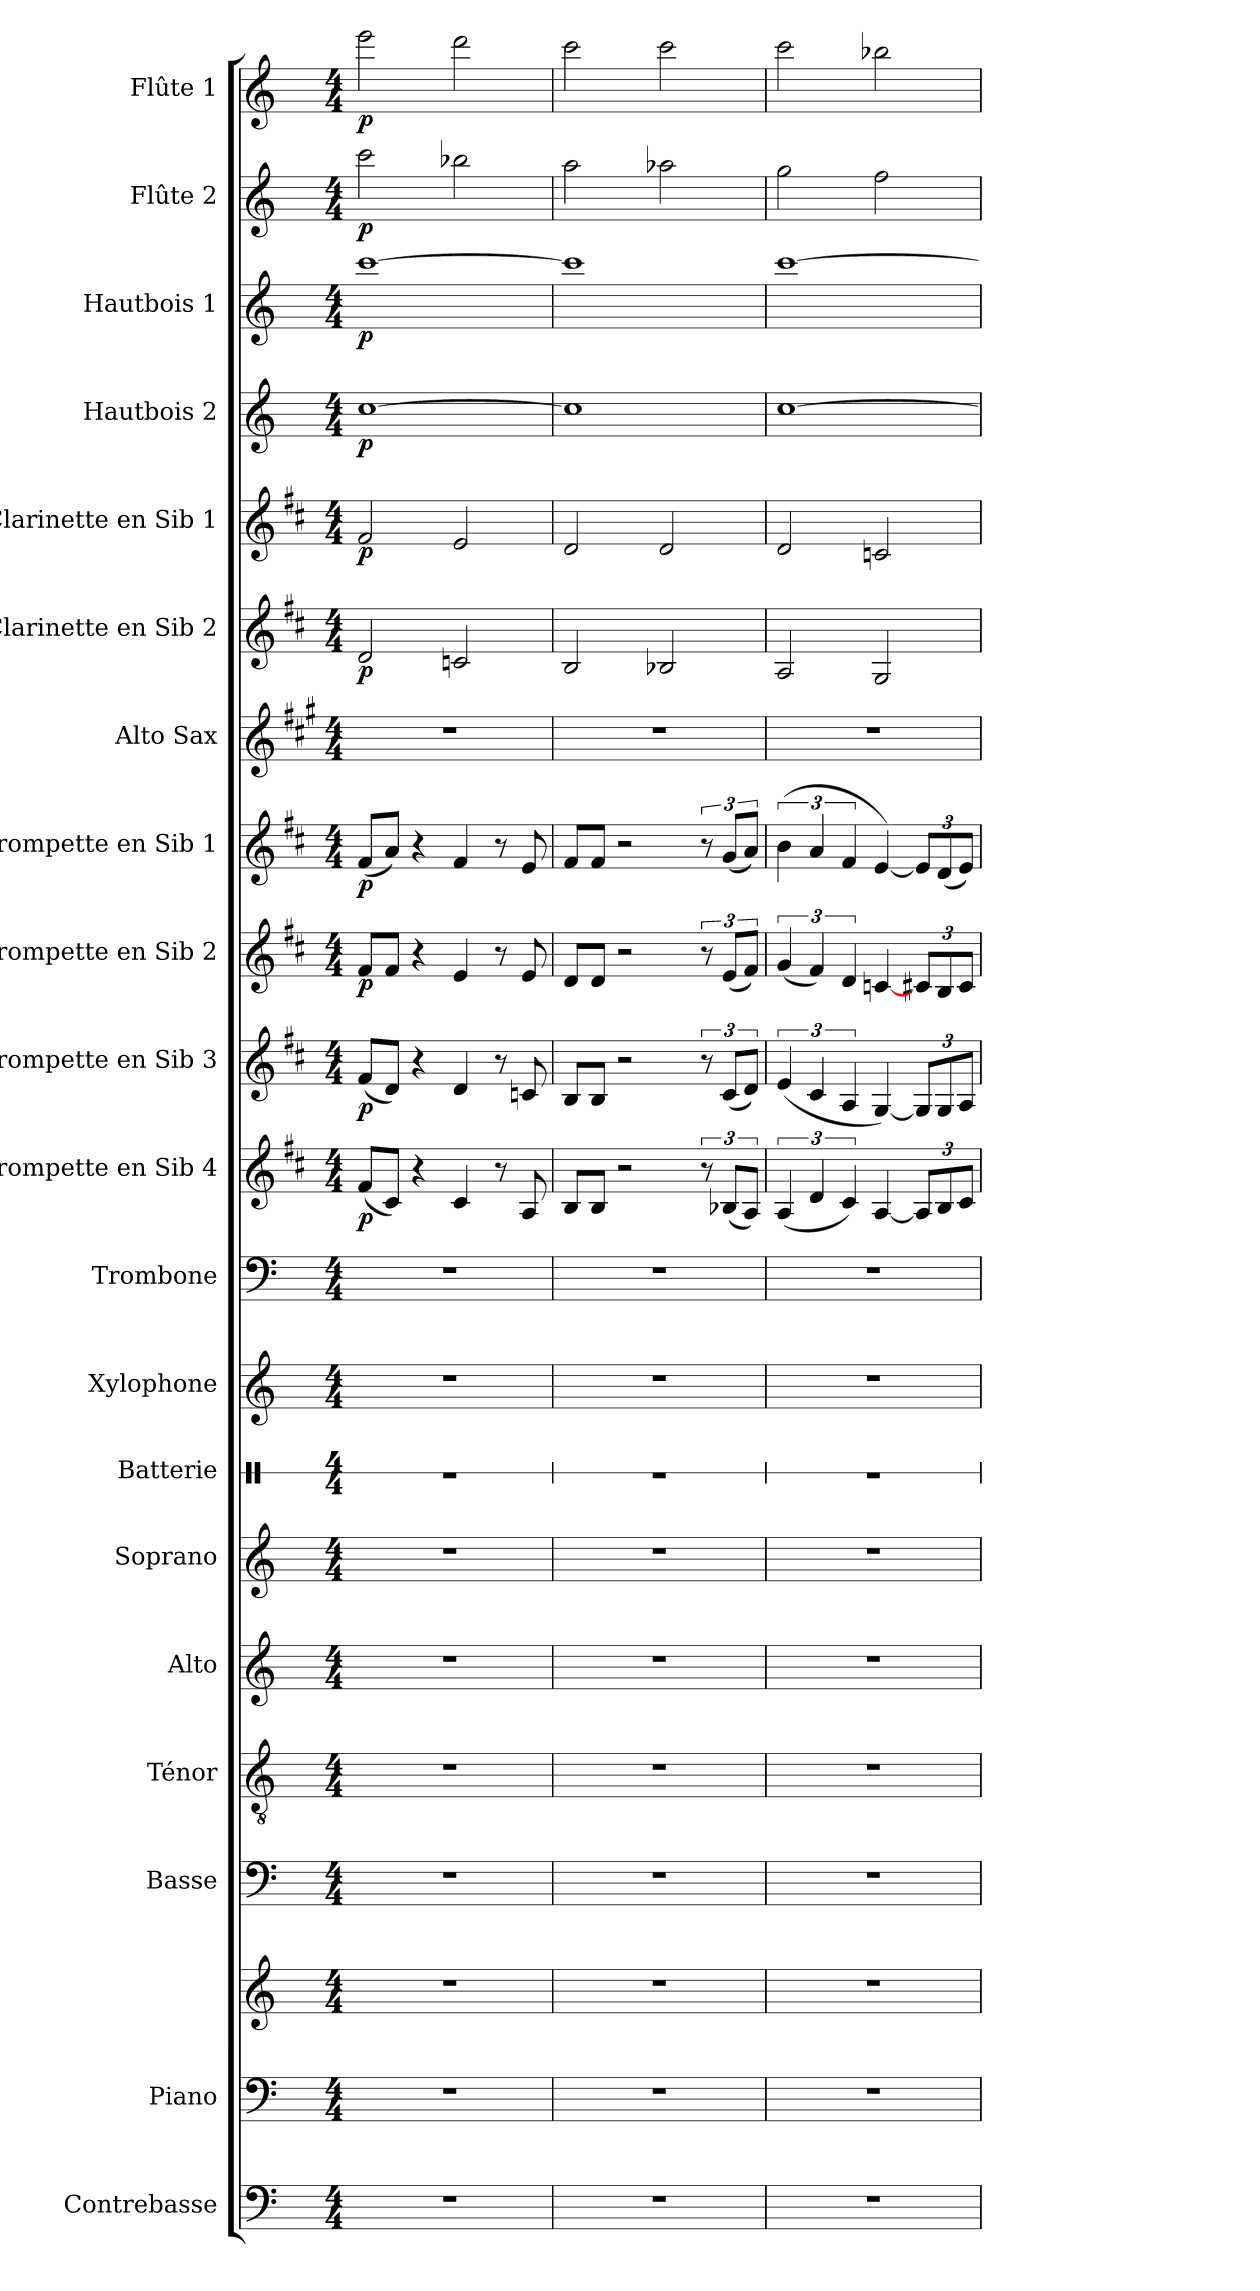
**kern	**kern	**kern	**kern	**kern	**kern	**kern	**kern	**kern	**kern	**kern	**dynam	**kern	**dynam	**kern	**dynam	**kern	**dynam	**kern	**kern	**dynam	**kern	**dynam	**kern	**dynam	**kern	**dynam	**kern	**dynam	**kern	**dynam
*part20	*part19	*part19	*part18	*part17	*part16	*part15	*part14	*part13	*part12	*part11	*part11	*part10	*part10	*part9	*part9	*part8	*part8	*part7	*part6	*part6	*part5	*part5	*part4	*part4	*part3	*part3	*part2	*part2	*part1	*part1
*staff21	*staff20	*staff19	*staff18	*staff17	*staff16	*staff15	*staff14	*staff13	*staff12	*staff11	*staff11	*staff10	*staff10	*staff9	*staff9	*staff8	*staff8	*staff7	*staff6	*staff6	*staff5	*staff5	*staff4	*staff4	*staff3	*staff3	*staff2	*staff2	*staff1	*staff1
*I"Contrebasse	*I"Piano	*	*I"Basse	*I"Ténor	*I"Alto	*I"Soprano	*I"Batterie	*I"Xylophone	*I"Trombone	*I"Trompette en Sib 4	*	*I"Trompette en Sib 3	*	*I"Trompette en Sib 2	*	*I"Trompette en Sib 1	*	*I"Alto Sax	*I"Clarinette en Sib 2	*	*I"Clarinette en Sib 1	*	*I"Hautbois 2	*	*I"Hautbois 1	*	*I"Flûte 2	*	*I"Flûte 1	*
*I'Cb.	*I'Pno	*	*I'Ba.	*I'T	*I'A	*I'S	*I'Batt.	*I'Xyl.	*I'Trb.	*I'Trp. (Sib) 4	*	*I'Trp. (Sib) 3	*	*I'Trp. (Sib) 2	*	*I'Trp. (Sib) 1	*	*I'A. Sx.	*I'Cl. (Sib) 2	*	*I'Cl. (Sib) 1	*	*I'Hb. 2	*	*I'Hb. 1	*	*I'Fl. 2	*	*I'Fl. 1	*
*	*	*	*	*	*	*	*stria1	*	*	*	*	*	*	*	*	*	*	*	*	*	*	*	*	*	*	*	*	*	*	*
*clefF4	*clefF4	*clefG2	*clefF4	*clefGv2	*clefG2	*clefG2	*clefX	*clefG2	*clefF4	*clefG2	*	*clefG2	*	*clefG2	*	*clefG2	*	*clefG2	*clefG2	*	*clefG2	*	*clefG2	*	*clefG2	*	*clefG2	*	*clefG2	*
*ITrd7c12	*	*	*	*	*	*	*	*ITrd-7c-12	*	*ITrd1c2	*	*ITrd1c2	*	*ITrd1c2	*	*ITrd1c2	*	*ITrd5c9	*ITrd1c2	*	*ITrd1c2	*	*	*	*	*	*	*	*	*
*k[]	*k[]	*k[]	*k[]	*k[]	*k[]	*k[]	*k[]	*k[]	*k[]	*k[]	*	*k[]	*	*k[]	*	*k[]	*	*k[]	*k[]	*	*k[]	*	*k[]	*	*k[]	*	*k[]	*	*k[]	*
*C:	*C:	*C:	*C:	*C:	*C:	*C:	*C:	*C:	*C:	*C:	*	*C:	*	*C:	*	*C:	*	*C:	*C:	*	*C:	*	*C:	*	*C:	*	*C:	*	*C:	*
*M4/4	*M4/4	*M4/4	*M4/4	*M4/4	*M4/4	*M4/4	*M4/4	*M4/4	*M4/4	*M4/4	*	*M4/4	*	*M4/4	*	*M4/4	*	*M4/4	*M4/4	*	*M4/4	*	*M4/4	*	*M4/4	*	*M4/4	*	*M4/4	*
=1	=1	=1	=1	=1	=1	=1	=1	=1	=1	=1	=1	=1	=1	=1	=1	=1	=1	=1	=1	=1	=1	=1	=1	=1	=1	=1	=1	=1	=1	=1
!	!	!	!	!	!	!	!	!	!	!	!LO:DY:b	!	!LO:DY:b	!	!LO:DY:b	!	!LO:DY:b	!	!	!LO:DY:b	!	!LO:DY:b	!	!LO:DY:b	!	!LO:DY:b	!	!LO:DY:b	!	!LO:DY:b
1r	1r	1r	1r	1r	1r	1r	1r	1r	1r	(<8e/L	p	(<8e/L	p	8e/L	p	(<8e/L	p	1r	2c/	p	2e/	p	[1cc	p	[1ccc	p	2ccc\	p	2eee\	p
.	.	.	.	.	.	.	.	.	.	8B/J)	.	8c/J)	.	8e/J	.	8g/J)	.	.	.	.	.	.	.	.	.	.	.	.	.	.
.	.	.	.	.	.	.	.	.	.	4r	.	4r	.	4r	.	4r	.	.	.	.	.	.	.	.	.	.	.	.	.	.
.	.	.	.	.	.	.	.	.	.	4B/	.	4c/	.	4d/	.	4e/	.	.	2B-X/	.	2d/	.	.	.	.	.	2bb-X\	.	2ddd\	.
.	.	.	.	.	.	.	.	.	.	8r	.	8r	.	8r	.	8r	.	.	.	.	.	.	.	.	.	.	.	.	.	.
.	.	.	.	.	.	.	.	.	.	8G/	.	8B-X/	.	8d/	.	8d/	.	.	.	.	.	.	.	.	.	.	.	.	.	.
=2	=2	=2	=2	=2	=2	=2	=2	=2	=2	=2	=2	=2	=2	=2	=2	=2	=2	=2	=2	=2	=2	=2	=2	=2	=2	=2	=2	=2	=2	=2
1r	1r	1r	1r	1r	1r	1r	1r	1r	1r	8A/L	.	8A/L	.	8c/L	.	8e/L	.	1r	2A/	.	2c/	.	1cc]	.	1ccc]	.	2aa\	.	2ccc\	.
.	.	.	.	.	.	.	.	.	.	8A/J	.	8A/J	.	8c/J	.	8e/J	.	.	.	.	.	.	.	.	.	.	.	.	.	.
.	.	.	.	.	.	.	.	.	.	2r	.	2r	.	2r	.	2r	.	.	.	.	.	.	.	.	.	.	.	.	.	.
.	.	.	.	.	.	.	.	.	.	.	.	.	.	.	.	.	.	.	2A-X/	.	2c/	.	.	.	.	.	2aa-X\	.	2ccc\	.
.	.	.	.	.	.	.	.	.	.	12r	.	12r	.	12r	.	12r	.	.	.	.	.	.	.	.	.	.	.	.	.	.
.	.	.	.	.	.	.	.	.	.	(<12A-X/L	.	(<12B/L	.	(<12d/L	.	(<12f/L	.	.	.	.	.	.	.	.	.	.	.	.	.	.
.	.	.	.	.	.	.	.	.	.	12G/J)	.	12c/J)	.	12e/J)	.	12g/J)	.	.	.	.	.	.	.	.	.	.	.	.	.	.
=3	=3	=3	=3	=3	=3	=3	=3	=3	=3	=3	=3	=3	=3	=3	=3	=3	=3	=3	=3	=3	=3	=3	=3	=3	=3	=3	=3	=3	=3	=3
1r	1r	1r	1r	1r	1r	1r	1r	1r	1r	(<6G/	.	(<6d/	.	(<6f/	.	(>6a\	.	1r	2G/	.	2c/	.	[1cc	.	[1ccc	.	2gg\	.	2ccc\	.
.	.	.	.	.	.	.	.	.	.	6c/	.	6B/	.	6e/)	.	6g/	.	.	.	.	.	.	.	.	.	.	.	.	.	.
.	.	.	.	.	.	.	.	.	.	6B/)	.	6G/	.	6c/	.	6e/	.	.	.	.	.	.	.	.	.	.	.	.	.	.
.	.	.	.	.	.	.	.	.	.	[4G/	.	[4F/)	.	[4B-X/	.	[4d/)	.	.	2F/	.	2B-X/	.	.	.	.	.	2ff\	.	2bb-X\	.
.	.	.	.	.	.	.	.	.	.	12G/L]	.	12F/L]	.	12B/L	.	12d/L]	.	.	.	.	.	.	.	.	.	.	.	.	.	.
.	.	.	.	.	.	.	.	.	.	12A/	.	12F/	.	12A/	.	(<12c/	.	.	.	.	.	.	.	.	.	.	.	.	.	.
.	.	.	.	.	.	.	.	.	.	12B/J	.	12G/J	.	12B/J	.	12d/J)	.	.	.	.	.	.	.	.	.	.	.	.	.	.
=	=	=	=	=	=	=	=	=	=	=	=	=	=	=	=	=	=	=	=	=	=	=	=	=	=	=	=	=	=	=
*-	*-	*-	*-	*-	*-	*-	*-	*-	*-	*-	*-	*-	*-	*-	*-	*-	*-	*-	*-	*-	*-	*-	*-	*-	*-	*-	*-	*-	*-	*-
